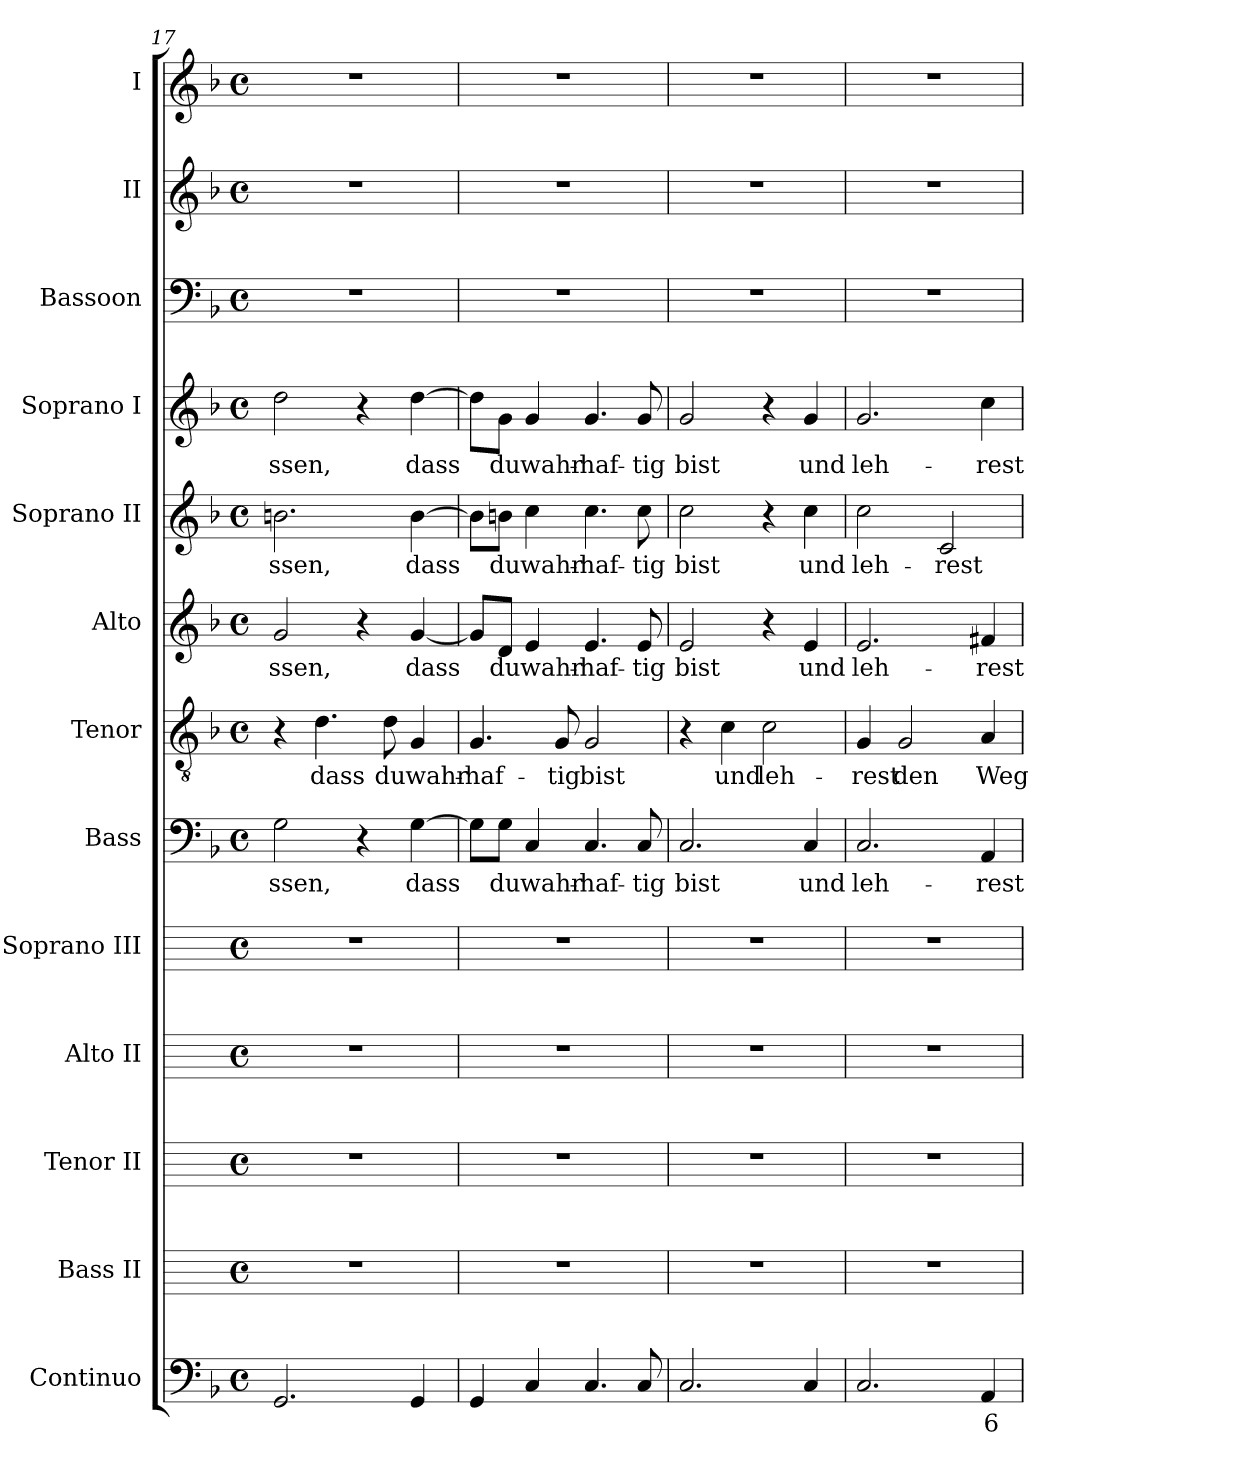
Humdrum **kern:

**kern	**text	**kern	**kern	**kern	**kern	**kern	**text	**kern	**text	**kern	**text	**kern	**text	**kern	**text	**kern	**kern	**kern
*part13	*part13	*part12	*part11	*part10	*part9	*part8	*part8	*part7	*part7	*part6	*part6	*part5	*part5	*part4	*part4	*part3	*part2	*part1
*staff13	*staff13	*staff12	*staff11	*staff10	*staff9	*staff8	*staff8	*staff7	*staff7	*staff6	*staff6	*staff5	*staff5	*staff4	*staff4	*staff3	*staff2	*staff1
*I"Continuo	*	*I"Bass II	*I"Tenor II	*I"Alto II	*I"Soprano III	*I"Bass	*	*I"Tenor	*	*I"Alto	*	*I"Soprano II	*	*I"Soprano I	*	*I"Bassoon	*I"II	*I"I
*	*	*I'B II	*I'T II	*I'A II	*I'S III	*I'B	*	*I'T	*	*I'A	*	*I'S II	*	*I'S I	*	*I'Bsn	*I'II	*I'I
*clefF4	*	*	*	*	*	*clefF4	*	*clefGv2	*	*clefG2	*	*clefG2	*	*clefG2	*	*clefF4	*clefG2	*clefG2
*	*	*ITrd4c7	*ITrd4c7	*ITrd4c7	*ITrd4c7	*	*	*	*	*	*	*	*	*	*	*	*	*
*k[b-]	*	*	*	*	*	*k[b-]	*	*k[b-]	*	*k[b-]	*	*k[b-]	*	*k[b-]	*	*k[b-]	*k[b-]	*k[b-]
*F:	*	*	*	*	*	*F:	*	*F:	*	*F:	*	*F:	*	*F:	*	*F:	*F:	*F:
*M4/4	*	*M4/4	*M4/4	*M4/4	*M4/4	*M4/4	*	*M4/4	*	*M4/4	*	*M4/4	*	*M4/4	*	*M4/4	*M4/4	*M4/4
*met(c)	*	*met(c)	*met(c)	*met(c)	*met(c)	*met(c)	*	*met(c)	*	*met(c)	*	*met(c)	*	*met(c)	*	*met(c)	*met(c)	*met(c)
=17	=17	=17	=17	=17	=17	=17	=17	=17	=17	=17	=17	=17	=17	=17	=17	=17	=17	=17
!	!	!	!	!	!	!	!LO:LY:b	!	!	!	!LO:LY:b	!	!LO:LY:b	!	!LO:LY:b	!	!	!
2.GG	.	1r	1r	1r	1r	2G	-ssen,	4r	.	2g	-ssen,	2.bn	-ssen,	2dd	-ssen,	1r	1r	1r
!	!	!	!	!	!	!	!	!	!LO:LY:b	!	!	!	!	!	!	!	!	!
.	.	.	.	.	.	.	.	4.d	dass	.	.	.	.	.	.	.	.	.
.	.	.	.	.	.	4r	.	.	.	4r	.	.	.	4r	.	.	.	.
!	!	!	!	!	!	!	!	!	!LO:LY:b	!	!	!	!	!	!	!	!	!
.	.	.	.	.	.	.	.	8d	du	.	.	.	.	.	.	.	.	.
!	!	!	!	!	!	!	!LO:LY:b	!	!LO:LY:b	!	!LO:LY:b	!	!LO:LY:b	!	!LO:LY:b	!	!	!
4GG	.	.	.	.	.	[4G	dass	4G	wahr-	[4g	dass	[4b	dass	[4dd	dass	.	.	.
=18	=18	=18	=18	=18	=18	=18	=18	=18	=18	=18	=18	=18	=18	=18	=18	=18	=18	=18
!	!	!	!	!	!	!	!	!	!LO:LY:b	!	!	!	!	!	!	!	!	!
4GG	.	1r	1r	1r	1r	8G\L]	.	4.G	-haf-	8g/L]	.	8b\L]	.	8dd\L]	.	1r	1r	1r
!	!	!	!	!	!	!	!LO:LY:b	!	!	!	!LO:LY:b	!	!LO:LY:b	!	!LO:LY:b	!	!	!
.	.	.	.	.	.	8G\J	du	.	.	8d/J	du	8b\J	du	8g\J	du	.	.	.
!	!	!	!	!	!	!	!LO:LY:b	!	!	!	!LO:LY:b	!	!LO:LY:b	!	!LO:LY:b	!	!	!
4C	.	.	.	.	.	4C	wahr-	.	.	4e	wahr-	4cc	wahr-	4g	wahr-	.	.	.
!	!	!	!	!	!	!	!	!	!LO:LY:b	!	!	!	!	!	!	!	!	!
.	.	.	.	.	.	.	.	8G	-tig	.	.	.	.	.	.	.	.	.
!	!	!	!	!	!	!	!LO:LY:b	!	!LO:LY:b	!	!LO:LY:b	!	!LO:LY:b	!	!LO:LY:b	!	!	!
4.C	.	.	.	.	.	4.C	-haf-	2G	bist	4.e	-haf-	4.cc	-haf-	4.g	-haf-	.	.	.
!	!	!	!	!	!	!	!LO:LY:b	!	!	!	!LO:LY:b	!	!LO:LY:b	!	!LO:LY:b	!	!	!
8C	.	.	.	.	.	8C	-tig	.	.	8e	-tig	8cc	-tig	8g	-tig	.	.	.
=19	=19	=19	=19	=19	=19	=19	=19	=19	=19	=19	=19	=19	=19	=19	=19	=19	=19	=19
!	!	!	!	!	!	!	!LO:LY:b	!	!	!	!LO:LY:b	!	!LO:LY:b	!	!LO:LY:b	!	!	!
2.C	.	1r	1r	1r	1r	2.C	bist	4r	.	2e	bist	2cc	bist	2g	bist	1r	1r	1r
!	!	!	!	!	!	!	!	!	!LO:LY:b	!	!	!	!	!	!	!	!	!
.	.	.	.	.	.	.	.	4c	und	.	.	.	.	.	.	.	.	.
!	!	!	!	!	!	!	!	!	!LO:LY:b	!	!	!	!	!	!	!	!	!
.	.	.	.	.	.	.	.	2c	leh-	4r	.	4r	.	4r	.	.	.	.
!	!	!	!	!	!	!	!LO:LY:b	!	!	!	!LO:LY:b	!	!LO:LY:b	!	!LO:LY:b	!	!	!
4C	.	.	.	.	.	4C	und	.	.	4e	und	4cc	und	4g	und	.	.	.
=20	=20	=20	=20	=20	=20	=20	=20	=20	=20	=20	=20	=20	=20	=20	=20	=20	=20	=20
!	!	!	!	!	!	!	!LO:LY:b	!	!LO:LY:b	!	!LO:LY:b	!	!LO:LY:b	!	!LO:LY:b	!	!	!
2.C	.	1r	1r	1r	1r	2.C	leh-	4G	-rest	2.e	leh-	2cc	leh-	2.g	leh-	1r	1r	1r
!	!	!	!	!	!	!	!	!	!LO:LY:b	!	!	!	!	!	!	!	!	!
.	.	.	.	.	.	.	.	2G	den	.	.	.	.	.	.	.	.	.
!	!	!	!	!	!	!	!	!	!	!	!	!	!LO:LY:b	!	!	!	!	!
.	.	.	.	.	.	.	.	.	.	.	.	2c	-rest	.	.	.	.	.
!	!LO:LY:b	!	!	!	!	!	!LO:LY:b	!	!LO:LY:b	!	!LO:LY:b	!	!	!	!LO:LY:b	!	!	!
4AA	6	.	.	.	.	4AA	-rest	4A	Weg	4f#X	-rest	.	.	4cc	-rest	.	.	.
=	=	=	=	=	=	=	=	=	=	=	=	=	=	=	=	=	=	=
*-	*-	*-	*-	*-	*-	*-	*-	*-	*-	*-	*-	*-	*-	*-	*-	*-	*-	*-
